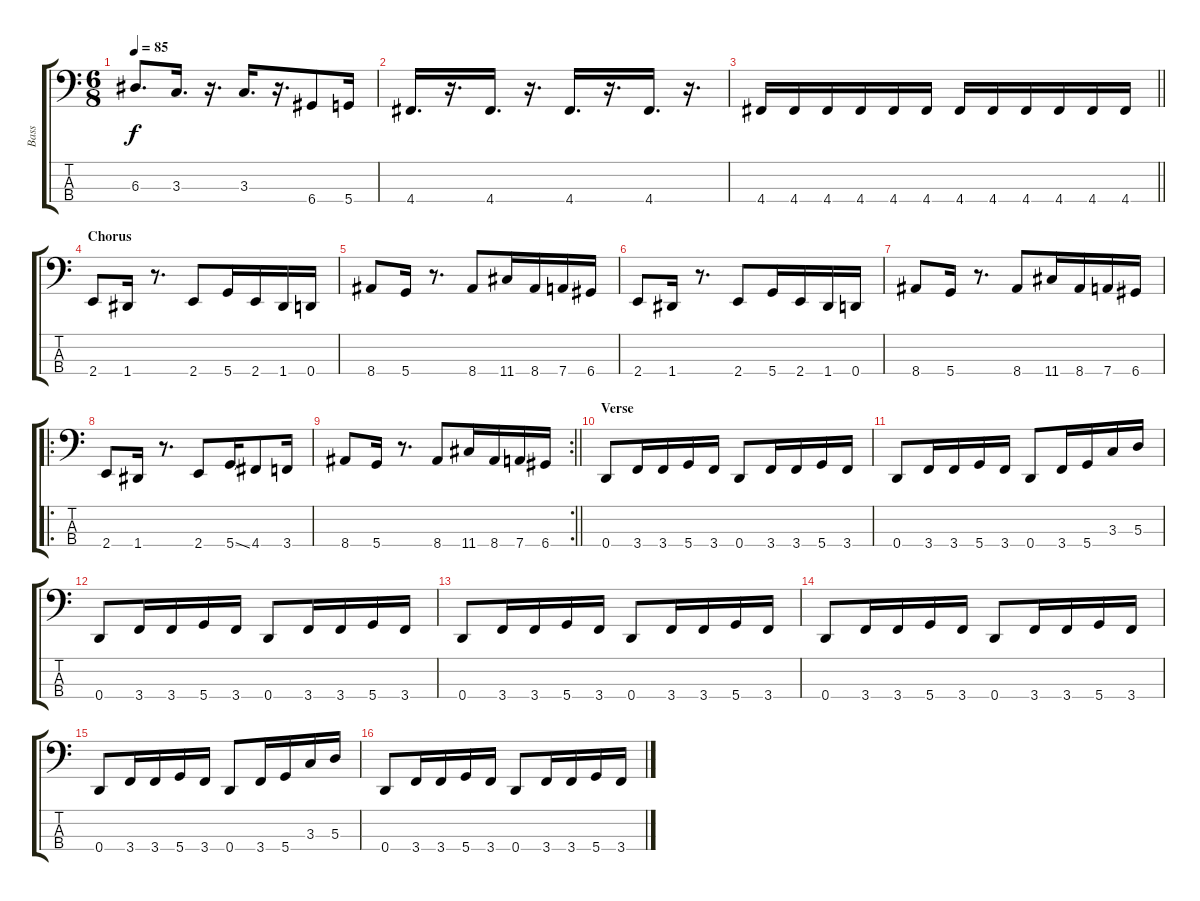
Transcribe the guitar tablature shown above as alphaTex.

\track ("Bass" "Bass") {instrument electricbasspick}
\staff {score tabs}
\tuning (G2 D2 A1 D1) {hide}
\ts (6 8)
\tempo 85
\clef f4
\ks c
6.3.8{d dy f} 3.3.16{d} r.16{d} 3.3.16{d} r.16{d} 6.4.8 5.4.16 |
4.4.16{d} r.16{d} 4.4.16{d} r.16{d} 4.4.16{d} r.16{d} 4.4.16{d} r.16{d} |
\barLineRight lightlight
4.4.16 4.4.16 4.4.16 4.4.16 4.4.16 4.4.16 4.4.16 4.4.16 4.4.16 4.4.16 4.4.16 4.4.16 |
\section ("" "Chorus")
2.4.8 1.4.16 r.8{d} 2.4.8 5.4.16 2.4.16 1.4.16 0.4.16 |
8.4.8 5.4.16 r.8{d} 8.4.8 11.4.16 8.4.16 7.4.16 6.4.16 |
2.4.8 1.4.16 r.8{d} 2.4.8 5.4.16 2.4.16 1.4.16 0.4.16 |
8.4.8 5.4.16 r.8{d} 8.4.8 11.4.16 8.4.16 7.4.16 6.4.16 |
\ro
2.4.8 1.4.16 r.8{d} 2.4.8 5.4{ss}.16 4.4.8 3.4.16 |
\rc 2
\barLineRight lightlight
8.4.8 5.4.16 r.8{d} 8.4.8 11.4.16 8.4.16 7.4.16 6.4.16 |
\section ("" "Verse")
0.4.8 3.4.16 3.4.16 5.4.16 3.4.16 0.4.8 3.4.16 3.4.16 5.4.16 3.4.16 |
0.4.8 3.4.16 3.4.16 5.4.16 3.4.16 0.4.8 3.4.16 5.4.16 3.3.16 5.3.16 |
0.4.8 3.4.16 3.4.16 5.4.16 3.4.16 0.4.8 3.4.16 3.4.16 5.4.16 3.4.16 |
0.4.8 3.4.16 3.4.16 5.4.16 3.4.16 0.4.8 3.4.16 3.4.16 5.4.16 3.4.16 |
0.4.8 3.4.16 3.4.16 5.4.16 3.4.16 0.4.8 3.4.16 3.4.16 5.4.16 3.4.16 |
0.4.8 3.4.16 3.4.16 5.4.16 3.4.16 0.4.8 3.4.16 5.4.16 3.3.16 5.3.16 |
0.4.8 3.4.16 3.4.16 5.4.16 3.4.16 0.4.8 3.4.16 3.4.16 5.4.16 3.4.16
